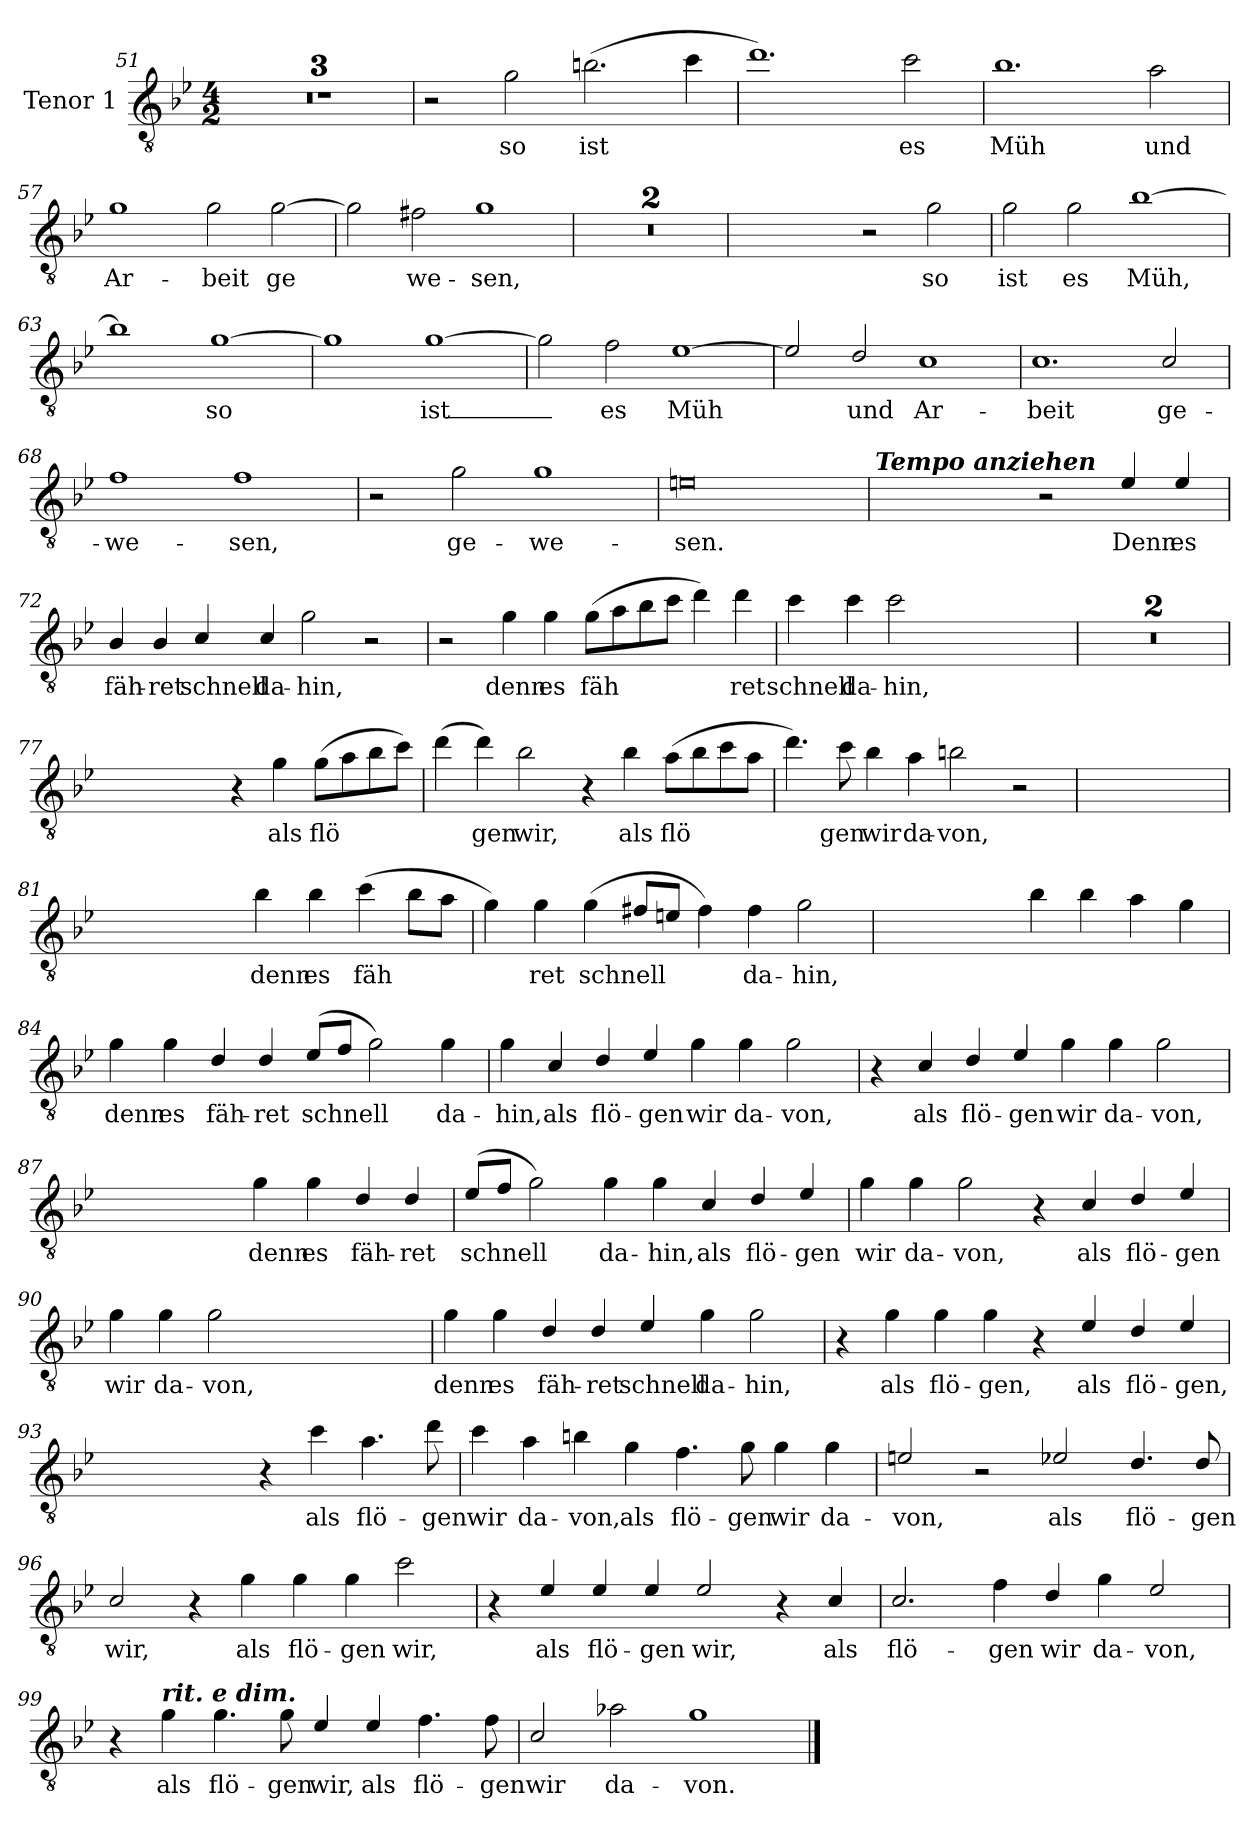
**kern	**text
*part1	*part1
*staff1	*staff1
*I"Tenor 1	*
*I'T 1	*
*clefGv2	*
*ITrd4c7	*
*k[b-e-a-]	*
*M4/2	*
=51	=51
0r	.
=52	=52
0r	.
=53	=53
0r	.
=54	=54
2r	.
!	!LO:LY:b
2c\	so
!	!LO:LY:b
(2.en\	ist
4f\	.
=55	=55
1.g)	.
!	!LO:LY:b
2f\	es
!!LO:LB:g=z
=56	=56
!	!LO:LY:b
1.e-	Müh
!	!LO:LY:b
2d\	und
=57	=57
!	!LO:LY:b
1c	Ar-
!	!LO:LY:b
2c\	beit
!	!LO:LY:b
[2c\	ge
!!LO:LB:g=z
=58	=58
2c\]	.
!	!LO:LY:b
2Bn\	we-
!	!LO:LY:b
1c	sen,
=59	=59
0r	.
=60	=60
0r	.
=61	=61
2ryy	.
2ryy	.
2r	.
!	!LO:LY:b
2c\	so
=62	=62
!	!LO:LY:b
2c\	ist
!	!LO:LY:b
2c\	es
!	!LO:LY:b
[1e-	Müh,
=63	=63
1e-]	.
!	!LO:LY:b
[1c	so
!!LO:LB:g=z
=64	=64
1c]	.
!	!LO:LY:b
[1c	ist_-
!!LO:LB:g=z
=65	=65
!	!LO:LY:b
2c\]	_
!	!LO:LY:b
2B-\	es
!	!LO:LY:b
[1A-	Müh
=66	=66
2A-/]	.
!	!LO:LY:b
2G/	und
!	!LO:LY:b
1F	Ar-
=67	=67
!	!LO:LY:b
1.F	beit
!	!LO:LY:b
2F/	ge-
=68	=68
!	!LO:LY:b
1B-	we-
!	!LO:LY:b
1B-	sen,
=69	=69
2r	.
!	!LO:LY:b
2c\	ge-
!	!LO:LY:b
1c	we-
!!LO:LB:g=z
=70	=70
!	!LO:LY:b
0An	sen.
=71	=71
!LO:TX:a:Bi:t=Tempo anziehen	!
2ryy	.
2ryy	.
2r	.
!	!LO:LY:b
4A-/	Denn
!	!LO:LY:b
4A-/	es
=72	=72
!	!LO:LY:b
4E-/	fäh-
!	!LO:LY:b
4E-/	ret
!	!LO:LY:b
4F/	schnell
!	!LO:LY:b
4F/	da-
!	!LO:LY:b
2c\	hin,
2r	.
!!LO:PB:g=z
=73	=73
2r	.
!	!LO:LY:b
4c\	denn
!	!LO:LY:b
4c\	es
!	!LO:LY:b
(8c\L	fäh
8d\	.
8e-\	.
8f\J	.
4g\)	.
!	!LO:LY:b
4g\	ret
=74	=74
!	!LO:LY:b
4f\	schnell
!	!LO:LY:b
4f\	da-
!	!LO:LY:b
2f\	hin,
2ryy	.
2ryy	.
=75	=75
0r	.
=76	=76
0r	.
=77	=77
2ryy	.
2ryy	.
4r	.
!	!LO:LY:b
4c\	als
!	!LO:LY:b
(8c\L	flö
8d\	.
8e-\	.
8f\J)	.
!!LO:LB:g=z
=78	=78
!	!LO:LY:b
(4g\	_-
!	!LO:LY:b
4g\)	gen
!	!LO:LY:b
2e-\	wir,
4r	.
!	!LO:LY:b
4e-\	als
!	!LO:LY:b
(8d\L	flö
8e-\	.
8f\	.
8d\J	.
=79	=79
4.g\)	.
!	!LO:LY:b
8f\	gen
!	!LO:LY:b
4e-\	wir
!	!LO:LY:b
4d\	da-
!	!LO:LY:b
2en\	von,
2r	.
=80	=80
0ryy	.
=81	=81
2ryy	.
2ryy	.
!	!LO:LY:b
4e-\	denn
!	!LO:LY:b
4e-\	es
!	!LO:LY:b
(4f\	fäh
8e-\L	.
8d\J	.
!!LO:LB:g=z
=82	=82
4c\)	.
!	!LO:LY:b
4c\	ret
!	!LO:LY:b
(4c\	schnell
8Bn/L	.
8An/J	.
4B\)	.
!	!LO:LY:b
4B\	da-
!	!LO:LY:b
2c\	hin,
!!LO:LB:g=z
=83	=83
2ryy	.
2ryy	.
4e-\	.
4e-\	.
4d\	.
4c\	.
=84	=84
!	!LO:LY:b
4c\	denn
!	!LO:LY:b
4c\	es
!	!LO:LY:b
4G/	fäh-
!	!LO:LY:b
4G/	ret
!	!LO:LY:b
(8A-/L	schnell
8B-/J	.
2c\)	.
!	!LO:LY:b
4c\	da-
=85	=85
!	!LO:LY:b
4c\	hin,
!	!LO:LY:b
4F/	als
!	!LO:LY:b
4G/	flö-
!	!LO:LY:b
4A-/	gen
!	!LO:LY:b
4c\	wir
!	!LO:LY:b
4c\	da-
!	!LO:LY:b
2c\	von,
!!LO:LB:g=z
=86	=86
4r	.
!	!LO:LY:b
4F/	als
!	!LO:LY:b
4G/	flö-
!	!LO:LY:b
4A-/	gen
!	!LO:LY:b
4c\	wir
!	!LO:LY:b
4c\	da-
!	!LO:LY:b
2c\	von,
!!LO:LB:g=z
=87	=87
2ryy	.
2ryy	.
!	!LO:LY:b
4c\	denn
!	!LO:LY:b
4c\	es
!	!LO:LY:b
4G/	fäh-
!	!LO:LY:b
4G/	ret
=88	=88
!	!LO:LY:b
(8A-/L	schnell
8B-/J	.
2c\)	.
!	!LO:LY:b
4c\	da-
!	!LO:LY:b
4c\	hin,
!	!LO:LY:b
4F/	als
!	!LO:LY:b
4G/	flö-
!	!LO:LY:b
4A-/	gen
=89	=89
!	!LO:LY:b
4c\	wir
!	!LO:LY:b
4c\	da-
!	!LO:LY:b
2c\	von,
4r	.
!	!LO:LY:b
4F/	als
!	!LO:LY:b
4G/	flö-
!	!LO:LY:b
4A-/	gen
=90	=90
!	!LO:LY:b
4c\	wir
!	!LO:LY:b
4c\	da-
!	!LO:LY:b
2c\	von,
2ryy	.
2ryy	.
!!LO:LB:g=z
=91	=91
!	!LO:LY:b
4c\	denn
!	!LO:LY:b
4c\	es
!	!LO:LY:b
4G/	fäh-
!	!LO:LY:b
4G/	ret
!	!LO:LY:b
4A-/	schnell
!	!LO:LY:b
4c\	da-
!	!LO:LY:b
2c\	hin,
=92	=92
4r	.
!	!LO:LY:b
4c\	als
!	!LO:LY:b
4c\	flö-
!	!LO:LY:b
4c\	gen,
4r	.
!	!LO:LY:b
4A-/	als
!	!LO:LY:b
4G/	flö-
!	!LO:LY:b
4A-/	gen,
!!LO:LB:g=z
=93	=93
2ryy	.
2ryy	.
4r	.
!	!LO:LY:b
4f\	als
!	!LO:LY:b
4.d\	flö-
!	!LO:LY:b
8g\	gen
=94	=94
!	!LO:LY:b
4f\	wir
!	!LO:LY:b
4d\	da-
!	!LO:LY:b
4en\	von,
!	!LO:LY:b
4c\	als
!	!LO:LY:b
4.B-\	flö-
!	!LO:LY:b
8c\	gen
!	!LO:LY:b
4c\	wir
!	!LO:LY:b
4c\	da-
=95	=95
!	!LO:LY:b
2An/	von,
2r	.
!	!LO:LY:b
2A-X/	als
!	!LO:LY:b
4.G/	flö-
!	!LO:LY:b
8G/	gen
!!LO:LB:g=z
=96	=96
!	!LO:LY:b
2F/	wir,
4r	.
!	!LO:LY:b
4c\	als
!	!LO:LY:b
4c\	flö-
!	!LO:LY:b
4c\	gen
!	!LO:LY:b
2f\	wir,
=97	=97
4r	.
!	!LO:LY:b
4A-/	als
!	!LO:LY:b
4A-/	flö-
!	!LO:LY:b
4A-/	gen
!	!LO:LY:b
2A-/	wir,
4r	.
!	!LO:LY:b
4F/	als
!!LO:LB:g=z
=98	=98
!	!LO:LY:b
2.F/	flö-
!	!LO:LY:b
4B-\	gen
!	!LO:LY:b
4G/	wir
!	!LO:LY:b
4c\	da-
!	!LO:LY:b
2A-/	von,
=99	=99
4r	.
!LO:TX:a:Bi:t=rit. e dim.	!
!	!LO:LY:b
4c\	als
!	!LO:LY:b
4.c\	flö-
!	!LO:LY:b
8c\	gen
!	!LO:LY:b
4A-/	wir,
!	!LO:LY:b
4A-/	als
!	!LO:LY:b
4.B-\	flö-
!	!LO:LY:b
8B-\	gen
=100	=100
!	!LO:LY:b
2F/	wir
!	!LO:LY:b
2d-X\	da-
!	!LO:LY:b
1c>	von.
==	==
*-	*-
